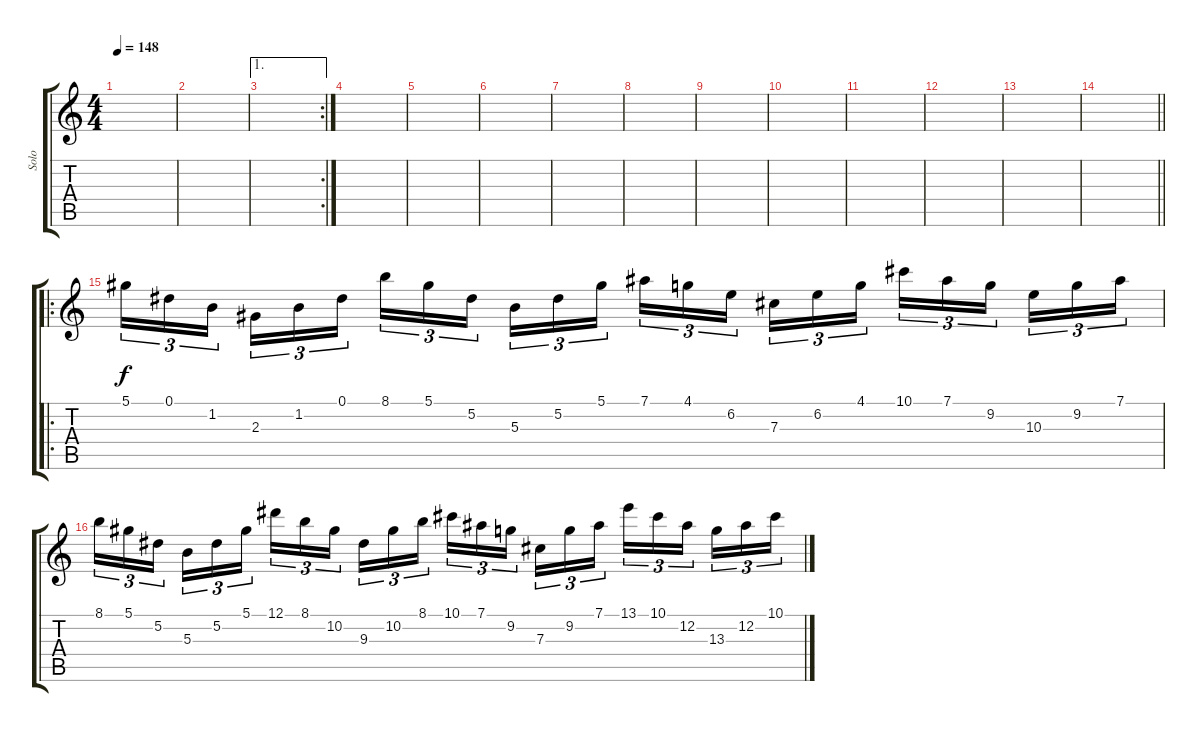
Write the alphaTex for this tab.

\track ("Solo" "Solo") {instrument overdrivenguitar}
\staff {score tabs}
\tuning (Eb4 Bb3 Gb3 Db3 Ab2 Eb2) {hide}
\ts (4 4)
\tempo 148
\clef g2
\ks c
|
|
\ae 1
\rc 2
|
|
|
|
|
|
|
|
|
|
|
\barLineRight lightlight
|
\ro
\section ("" "")
5.1.16{tu (3 2) volume 16} 0.1.16{tu (3 2)} 1.2.16{tu (3 2) beam splitsecondary} 2.3.16{tu (3 2)} 1.2.16{tu (3 2)} 0.1.16{tu (3 2)} 8.1.16{tu (3 2)} 5.1.16{tu (3 2)} 5.2.16{tu (3 2) beam splitsecondary} 5.3.16{tu (3 2)} 5.2.16{tu (3 2)} 5.1.16{tu (3 2)} 7.1.16{tu (3 2)} 4.1.16{tu (3 2)} 6.2.16{tu (3 2) beam splitsecondary} 7.3.16{tu (3 2)} 6.2.16{tu (3 2)} 4.1.16{tu (3 2)} 10.1.16{tu (3 2)} 7.1.16{tu (3 2)} 9.2.16{tu (3 2) beam splitsecondary} 10.3.16{tu (3 2)} 9.2.16{tu (3 2)} 7.1.16{tu (3 2)} |
8.1.16{tu (3 2)} 5.1.16{tu (3 2)} 5.2.16{tu (3 2) beam splitsecondary} 5.3.16{tu (3 2)} 5.2.16{tu (3 2)} 5.1.16{tu (3 2)} 12.1.16{tu (3 2)} 8.1.16{tu (3 2)} 10.2.16{tu (3 2) beam splitsecondary} 9.3.16{tu (3 2)} 10.2.16{tu (3 2)} 8.1.16{tu (3 2)} 10.1.16{tu (3 2)} 7.1.16{tu (3 2)} 9.2.16{tu (3 2) beam splitsecondary} 7.3.16{tu (3 2)} 9.2.16{tu (3 2)} 7.1.16{tu (3 2)} 13.1.16{tu (3 2)} 10.1.16{tu (3 2)} 12.2.16{tu (3 2) beam splitsecondary} 13.3.16{tu (3 2)} 12.2.16{tu (3 2)} 10.1.16{tu (3 2)}
